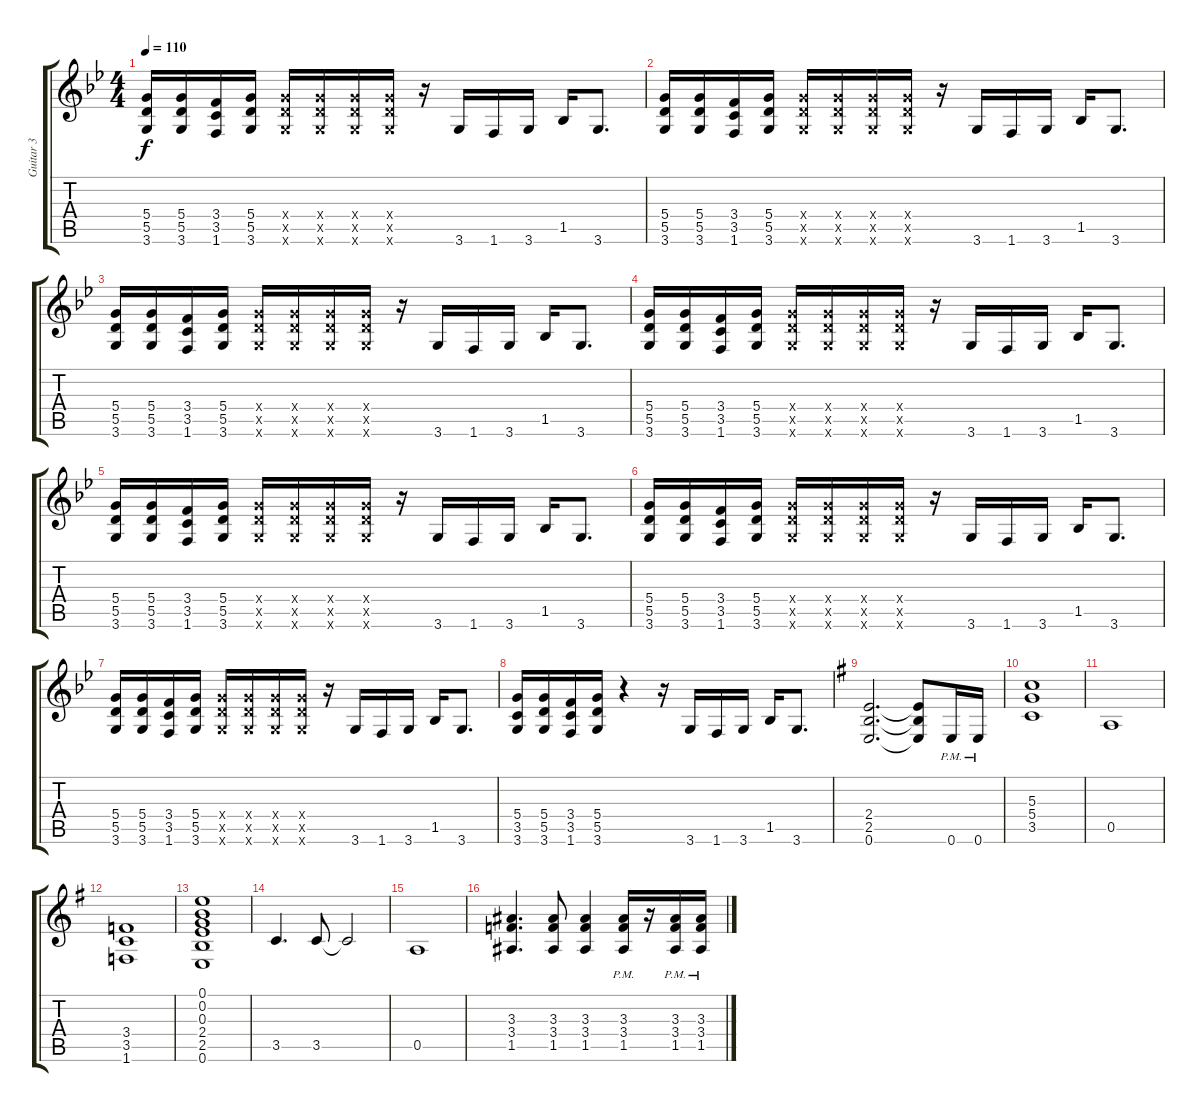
\track ("Guitar 3" "Guitar 3") {instrument distortionguitar}
\staff {score tabs}
\tuning (E4 B3 G3 D3 A2 E2) {hide}
\ts (4 4)
\tempo 110
\clef g2
\ks bb
(5.4 5.5 3.6).16{dy f} (5.4 5.5 3.6).16 (3.4 3.5 1.6).16 (5.4 5.5 3.6).16 (5.4{x} 5.5{x} 3.6{x}).16 (5.4{x} 5.5{x} 3.6{x}).16 (5.4{x} 5.5{x} 3.6{x}).16 (5.4{x} 5.5{x} 3.6{x}).16 r.16 3.6.16 1.6.16 3.6.16 1.5.16 3.6.8{d} |
(5.4 5.5 3.6).16 (5.4 5.5 3.6).16 (3.4 3.5 1.6).16 (5.4 5.5 3.6).16 (5.4{x} 5.5{x} 3.6{x}).16 (5.4{x} 5.5{x} 3.6{x}).16 (5.4{x} 5.5{x} 3.6{x}).16 (5.4{x} 5.5{x} 3.6{x}).16 r.16 3.6.16 1.6.16 3.6.16 1.5.16 3.6.8{d} |
(5.4 5.5 3.6).16 (5.4 5.5 3.6).16 (3.4 3.5 1.6).16 (5.4 5.5 3.6).16 (5.4{x} 5.5{x} 3.6{x}).16 (5.4{x} 5.5{x} 3.6{x}).16 (5.4{x} 5.5{x} 3.6{x}).16 (5.4{x} 5.5{x} 3.6{x}).16 r.16 3.6.16 1.6.16 3.6.16 1.5.16 3.6.8{d} |
(5.4 5.5 3.6).16 (5.4 5.5 3.6).16 (3.4 3.5 1.6).16 (5.4 5.5 3.6).16 (5.4{x} 5.5{x} 3.6{x}).16 (5.4{x} 5.5{x} 3.6{x}).16 (5.4{x} 5.5{x} 3.6{x}).16 (5.4{x} 5.5{x} 3.6{x}).16 r.16 3.6.16 1.6.16 3.6.16 1.5.16 3.6.8{d} |
(5.4 5.5 3.6).16 (5.4 5.5 3.6).16 (3.4 3.5 1.6).16 (5.4 5.5 3.6).16 (5.4{x} 5.5{x} 3.6{x}).16 (5.4{x} 5.5{x} 3.6{x}).16 (5.4{x} 5.5{x} 3.6{x}).16 (5.4{x} 5.5{x} 3.6{x}).16 r.16 3.6.16 1.6.16 3.6.16 1.5.16 3.6.8{d} |
(5.4 5.5 3.6).16 (5.4 5.5 3.6).16 (3.4 3.5 1.6).16 (5.4 5.5 3.6).16 (5.4{x} 5.5{x} 3.6{x}).16 (5.4{x} 5.5{x} 3.6{x}).16 (5.4{x} 5.5{x} 3.6{x}).16 (5.4{x} 5.5{x} 3.6{x}).16 r.16 3.6.16 1.6.16 3.6.16 1.5.16 3.6.8{d} |
(5.4 5.5 3.6).16 (5.4 5.5 3.6).16 (3.4 3.5 1.6).16 (5.4 5.5 3.6).16 (5.4{x} 5.5{x} 3.6{x}).16 (5.4{x} 5.5{x} 3.6{x}).16 (5.4{x} 5.5{x} 3.6{x}).16 (5.4{x} 5.5{x} 3.6{x}).16 r.16 3.6.16 1.6.16 3.6.16 1.5.16 3.6.8{d} |
(5.4 3.5 3.6).16 (5.4 5.5 3.6).16 (3.4 3.5 1.6).16 (5.4 5.5 3.6).16 r.4 r.16 3.6.16 1.6.16 3.6.16 1.5.16 3.6.8{d} |
\ks g
(2.4 2.5 0.6).2{d} (2.4{t} 2.5{t} 0.6{t}).8 0.6{pm}.16 0.6{pm}.16 |
(5.3 5.4 3.5).1 |
0.5.1 |
(3.4 3.5 1.6).1 |
(0.1 0.2 0.3 2.4 2.5 0.6).1 |
3.5.4{d} 3.5.8 3.5{t}.2 |
0.5.1 |
(3.3 3.4 1.5).4{d} (3.3 3.4 1.5).8 (3.3 3.4 1.5).4 (3.3{pm} 3.4{pm} 1.5{pm}).16 r.16 (3.3{pm} 3.4{pm} 1.5{pm}).16 (3.3{pm} 3.4{pm} 1.5{pm}).16
